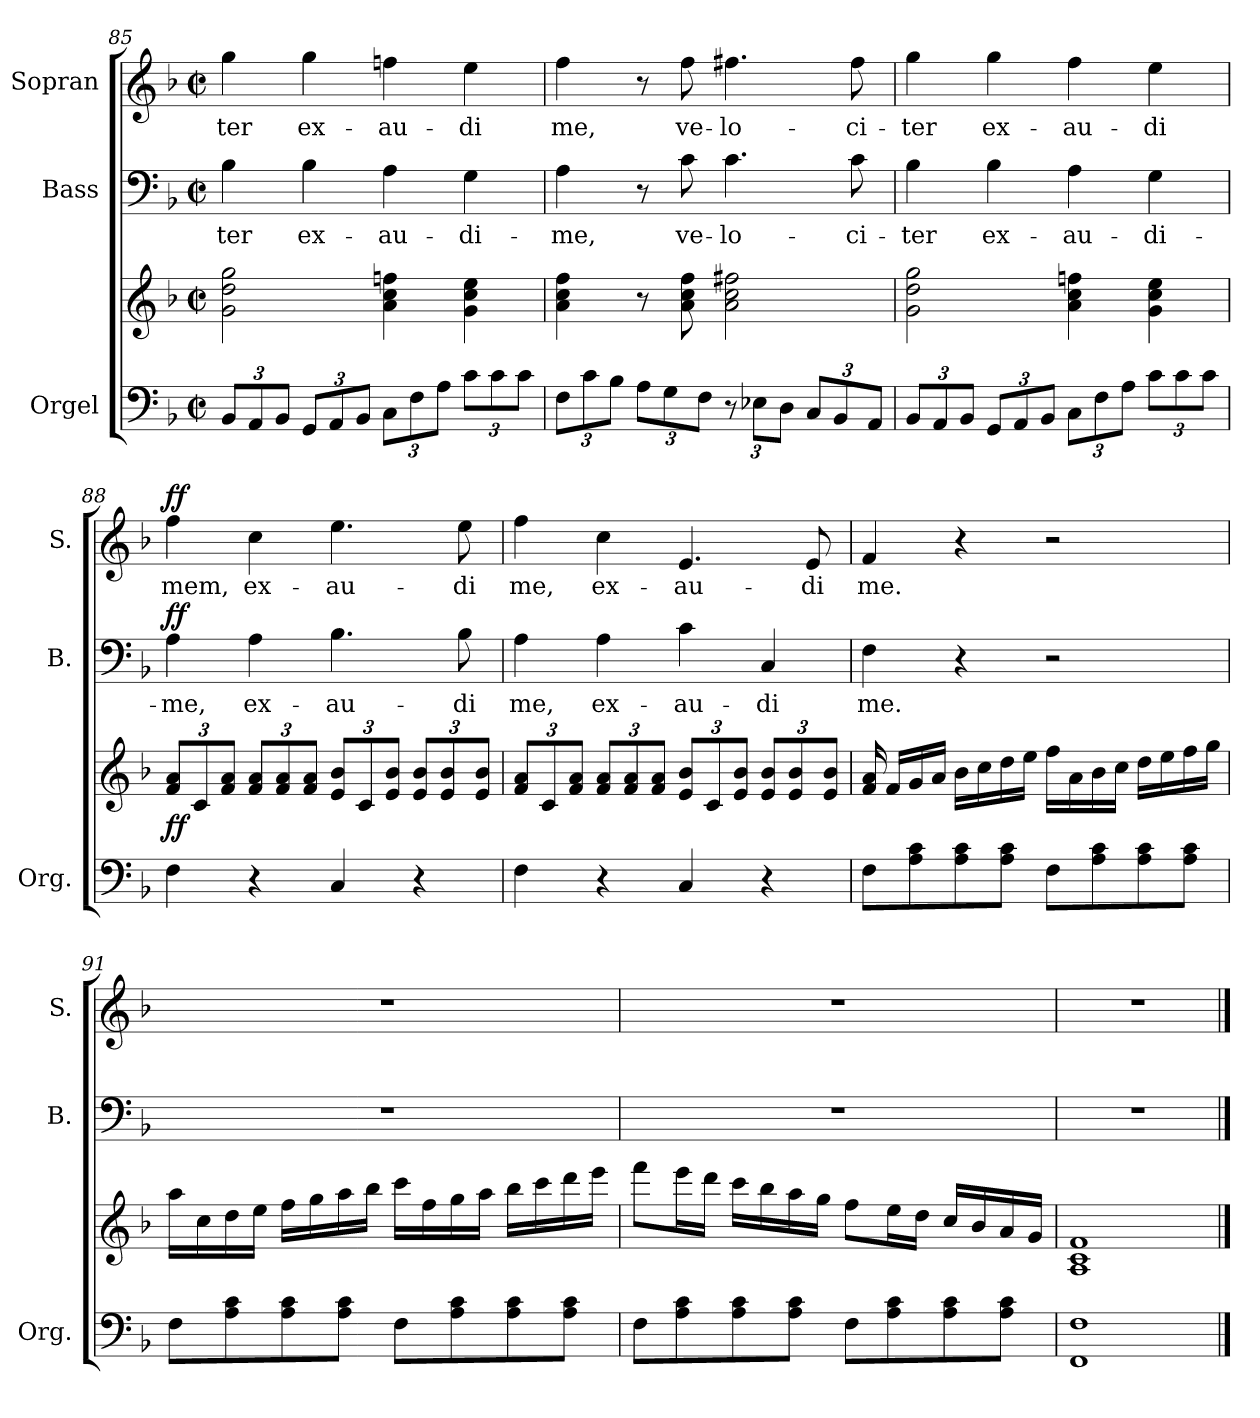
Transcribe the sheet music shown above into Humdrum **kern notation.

**kern	**kern	**dynam	**kern	**text	**dynam	**kern	**text	**dynam
*part3	*part3	*part3	*part2	*part2	*part2	*part1	*part1	*part1
*staff4	*staff3	*staff3/4	*staff2	*staff2	*staff2	*staff1	*staff1	*staff1
*I"Orgel	*	*	*I"Bass	*	*	*I"Sopran	*	*
*I'Org.	*	*	*I'B.	*	*	*I'S.	*	*
*clefF4	*clefG2	*	*clefF4	*	*	*clefG2	*	*
*k[b-]	*k[b-]	*	*k[b-]	*	*	*k[b-]	*	*
*F:	*F:	*	*F:	*	*	*F:	*	*
*M2/2	*M2/2	*	*M2/2	*	*	*M2/2	*	*
*met(c|)	*met(c|)	*	*met(c|)	*	*	*met(c|)	*	*
*Xbrackettup	*	*	*	*	*	*	*	*
=85	=85	=85	=85	=85	=85	=85	=85	=85
!	!	!	!	!LO:LY:b	!	!	!LO:LY:b	!
12BB-/L	2g\ 2dd\ 2gg\	.	4B-\	-ter	.	4gg\	-ter	.
12AA/	.	.	.	.	.	.	.	.
12BB-/J	.	.	.	.	.	.	.	.
!	!	!	!	!LO:LY:b	!	!	!LO:LY:b	!
12GG/L	.	.	4B-\	ex-	.	4gg\	ex-	.
12AA/	.	.	.	.	.	.	.	.
12BB-/J	.	.	.	.	.	.	.	.
!	!	!	!	!LO:LY:b	!	!	!LO:LY:b	!
12C\L	4a\ 4cc\ 4ffn\	.	4A\	-au-	.	4ffn\	-au-	.
12F\	.	.	.	.	.	.	.	.
12A\J	.	.	.	.	.	.	.	.
!	!	!	!	!LO:LY:b	!	!	!LO:LY:b	!
12c\L	4g\ 4cc\ 4ee\	.	4G\	-di-	.	4ee\	-di	.
12c\	.	.	.	.	.	.	.	.
12c\J	.	.	.	.	.	.	.	.
!!LO:LB:g=z
=86	=86	=86	=86	=86	=86	=86	=86	=86
!	!	!	!	!LO:LY:b	!	!	!LO:LY:b	!
12F\L	4a\ 4cc\ 4ff\	.	4A\	-me,	.	4ff\	me,	.
12c\	.	.	.	.	.	.	.	.
12B-\J	.	.	.	.	.	.	.	.
12A\L	8r	.	8r	.	.	8r	.	.
12G\	.	.	.	.	.	.	.	.
!	!	!	!	!LO:LY:b	!	!	!LO:LY:b	!
.	8a\ 8cc\ 8ff\	.	8c\	ve-	.	8ff\	ve-	.
12F\J	.	.	.	.	.	.	.	.
!	!	!	!	!LO:LY:b	!	!	!LO:LY:b	!
12r	2a\ 2cc\ 2ff#X\	.	4.c\	-lo-	.	4.ff#X\	-lo-	.
12E-X\L	.	.	.	.	.	.	.	.
12D\J	.	.	.	.	.	.	.	.
12C/L	.	.	.	.	.	.	.	.
12BB-/	.	.	.	.	.	.	.	.
!	!	!	!	!LO:LY:b	!	!	!LO:LY:b	!
.	.	.	8c\	-ci-	.	8ff#\	-ci-	.
12AA/J	.	.	.	.	.	.	.	.
=87	=87	=87	=87	=87	=87	=87	=87	=87
!	!	!	!	!LO:LY:b	!	!	!LO:LY:b	!
12BB-/L	2g\ 2dd\ 2gg\	.	4B-\	-ter	.	4gg\	-ter	.
12AA/	.	.	.	.	.	.	.	.
12BB-/J	.	.	.	.	.	.	.	.
!	!	!	!	!LO:LY:b	!	!	!LO:LY:b	!
12GG/L	.	.	4B-\	ex-	.	4gg\	ex-	.
12AA/	.	.	.	.	.	.	.	.
12BB-/J	.	.	.	.	.	.	.	.
!	!	!	!	!LO:LY:b	!	!	!LO:LY:b	!
12C\L	4a\ 4cc\ 4ffn\	.	4A\	-au-	.	4ff\	-au-	.
12F\	.	.	.	.	.	.	.	.
12A\J	.	.	.	.	.	.	.	.
!	!	!	!	!LO:LY:b	!	!	!LO:LY:b	!
12c\L	4g\ 4cc\ 4ee\	.	4G\	-di-	.	4ee\	-di	.
12c\	.	.	.	.	.	.	.	.
12c\J	.	.	.	.	.	.	.	.
=88	=88	=88	=88	=88	=88	=88	=88	=88
*	*Xbrackettup	*	*	*	*	*	*	*
!	!	!LO:DY:b	!	!LO:LY:b	!LO:DY:a	!	!LO:LY:b	!LO:DY:a
4F\	12f/ 12a/L	ff	4A\	-me,	ff	4ff\	mem,	ff
.	12c/	.	.	.	.	.	.	.
.	12f/ 12a/J	.	.	.	.	.	.	.
!	!	!	!	!LO:LY:b	!	!	!LO:LY:b	!
4r	12f/ 12a/L	.	4A\	ex-	.	4cc\	ex-	.
.	12f/ 12a/	.	.	.	.	.	.	.
.	12f/ 12a/J	.	.	.	.	.	.	.
!	!	!	!	!LO:LY:b	!	!	!LO:LY:b	!
4C/	12e/ 12b-/L	.	4.B-\	-au-	.	4.ee\	-au-	.
.	12c/	.	.	.	.	.	.	.
.	12e/ 12b-/J	.	.	.	.	.	.	.
4r	12e/ 12b-/L	.	.	.	.	.	.	.
.	12e/ 12b-/	.	.	.	.	.	.	.
!	!	!	!	!LO:LY:b	!	!	!LO:LY:b	!
.	.	.	8B-\	-di	.	8ee\	-di	.
.	12e/ 12b-/J	.	.	.	.	.	.	.
=89	=89	=89	=89	=89	=89	=89	=89	=89
!	!	!	!	!LO:LY:b	!	!	!LO:LY:b	!
4F\	12f/ 12a/L	.	4A\	me,	.	4ff\	me,	.
.	12c/	.	.	.	.	.	.	.
.	12f/ 12a/J	.	.	.	.	.	.	.
!	!	!	!	!LO:LY:b	!	!	!LO:LY:b	!
4r	12f/ 12a/L	.	4A\	ex-	.	4cc\	ex-	.
.	12f/ 12a/	.	.	.	.	.	.	.
.	12f/ 12a/J	.	.	.	.	.	.	.
!	!	!	!	!LO:LY:b	!	!	!LO:LY:b	!
4C/	12e/ 12b-/L	.	4c\	-au-	.	4.e/	-au-	.
.	12c/	.	.	.	.	.	.	.
.	12e/ 12b-/J	.	.	.	.	.	.	.
!	!	!	!	!LO:LY:b	!	!	!	!
4r	12e/ 12b-/L	.	4C/	-di	.	.	.	.
.	12e/ 12b-/	.	.	.	.	.	.	.
!	!	!	!	!	!	!	!LO:LY:b	!
.	.	.	.	.	.	8e/	-di	.
.	12e/ 12b-/J	.	.	.	.	.	.	.
!!LO:LB:g=z
=90	=90	=90	=90	=90	=90	=90	=90	=90
!	!	!	!	!LO:LY:b	!	!	!LO:LY:b	!
8F\L	16f/ 16a/	.	4F\	me.	.	4f/	me.	.
.	16f/LL	.	.	.	.	.	.	.
8A\ 8c\	16g/	.	.	.	.	.	.	.
.	16a/JJ	.	.	.	.	.	.	.
8A\ 8c\	16b-\LL	.	4r	.	.	4r	.	.
.	16cc\	.	.	.	.	.	.	.
8A\ 8c\J	16dd\	.	.	.	.	.	.	.
.	16ee\JJ	.	.	.	.	.	.	.
8F\L	16ff\LL	.	2r	.	.	2r	.	.
.	16a\	.	.	.	.	.	.	.
8A\ 8c\	16b-\	.	.	.	.	.	.	.
.	16cc\JJ	.	.	.	.	.	.	.
8A\ 8c\	16dd\LL	.	.	.	.	.	.	.
.	16ee\	.	.	.	.	.	.	.
8A\ 8c\J	16ff\	.	.	.	.	.	.	.
.	16gg\JJ	.	.	.	.	.	.	.
=91	=91	=91	=91	=91	=91	=91	=91	=91
8F\L	16aa\LL	.	1r	.	.	1r	.	.
.	16cc\	.	.	.	.	.	.	.
8A\ 8c\	16dd\	.	.	.	.	.	.	.
.	16ee\JJ	.	.	.	.	.	.	.
8A\ 8c\	16ff\LL	.	.	.	.	.	.	.
.	16gg\	.	.	.	.	.	.	.
8A\ 8c\J	16aa\	.	.	.	.	.	.	.
.	16bb-\JJ	.	.	.	.	.	.	.
8F\L	16ccc\LL	.	.	.	.	.	.	.
.	16ff\	.	.	.	.	.	.	.
8A\ 8c\	16gg\	.	.	.	.	.	.	.
.	16aa\JJ	.	.	.	.	.	.	.
8A\ 8c\	16bb-\LL	.	.	.	.	.	.	.
.	16ccc\	.	.	.	.	.	.	.
8A\ 8c\J	16ddd\	.	.	.	.	.	.	.
.	16eee\JJ	.	.	.	.	.	.	.
=92	=92	=92	=92	=92	=92	=92	=92	=92
8F\L	8fff\L	.	1r	.	.	1r	.	.
8A\ 8c\	16eee\L	.	.	.	.	.	.	.
.	16ddd\JJ	.	.	.	.	.	.	.
8A\ 8c\	16ccc\LL	.	.	.	.	.	.	.
.	16bb-\	.	.	.	.	.	.	.
8A\ 8c\J	16aa\	.	.	.	.	.	.	.
.	16gg\JJ	.	.	.	.	.	.	.
8F\L	8ff\L	.	.	.	.	.	.	.
8A\ 8c\	16ee\L	.	.	.	.	.	.	.
.	16dd\JJ	.	.	.	.	.	.	.
8A\ 8c\	16cc/LL	.	.	.	.	.	.	.
.	16b-/	.	.	.	.	.	.	.
8A\ 8c\J	16a/	.	.	.	.	.	.	.
.	16g/JJ	.	.	.	.	.	.	.
=93	=93	=93	=93	=93	=93	=93	=93	=93
1FF 1F	1A 1c 1f	.	1r	.	.	1r	.	.
==	==	==	==	==	==	==	==	==
*-	*-	*-	*-	*-	*-	*-	*-	*-
